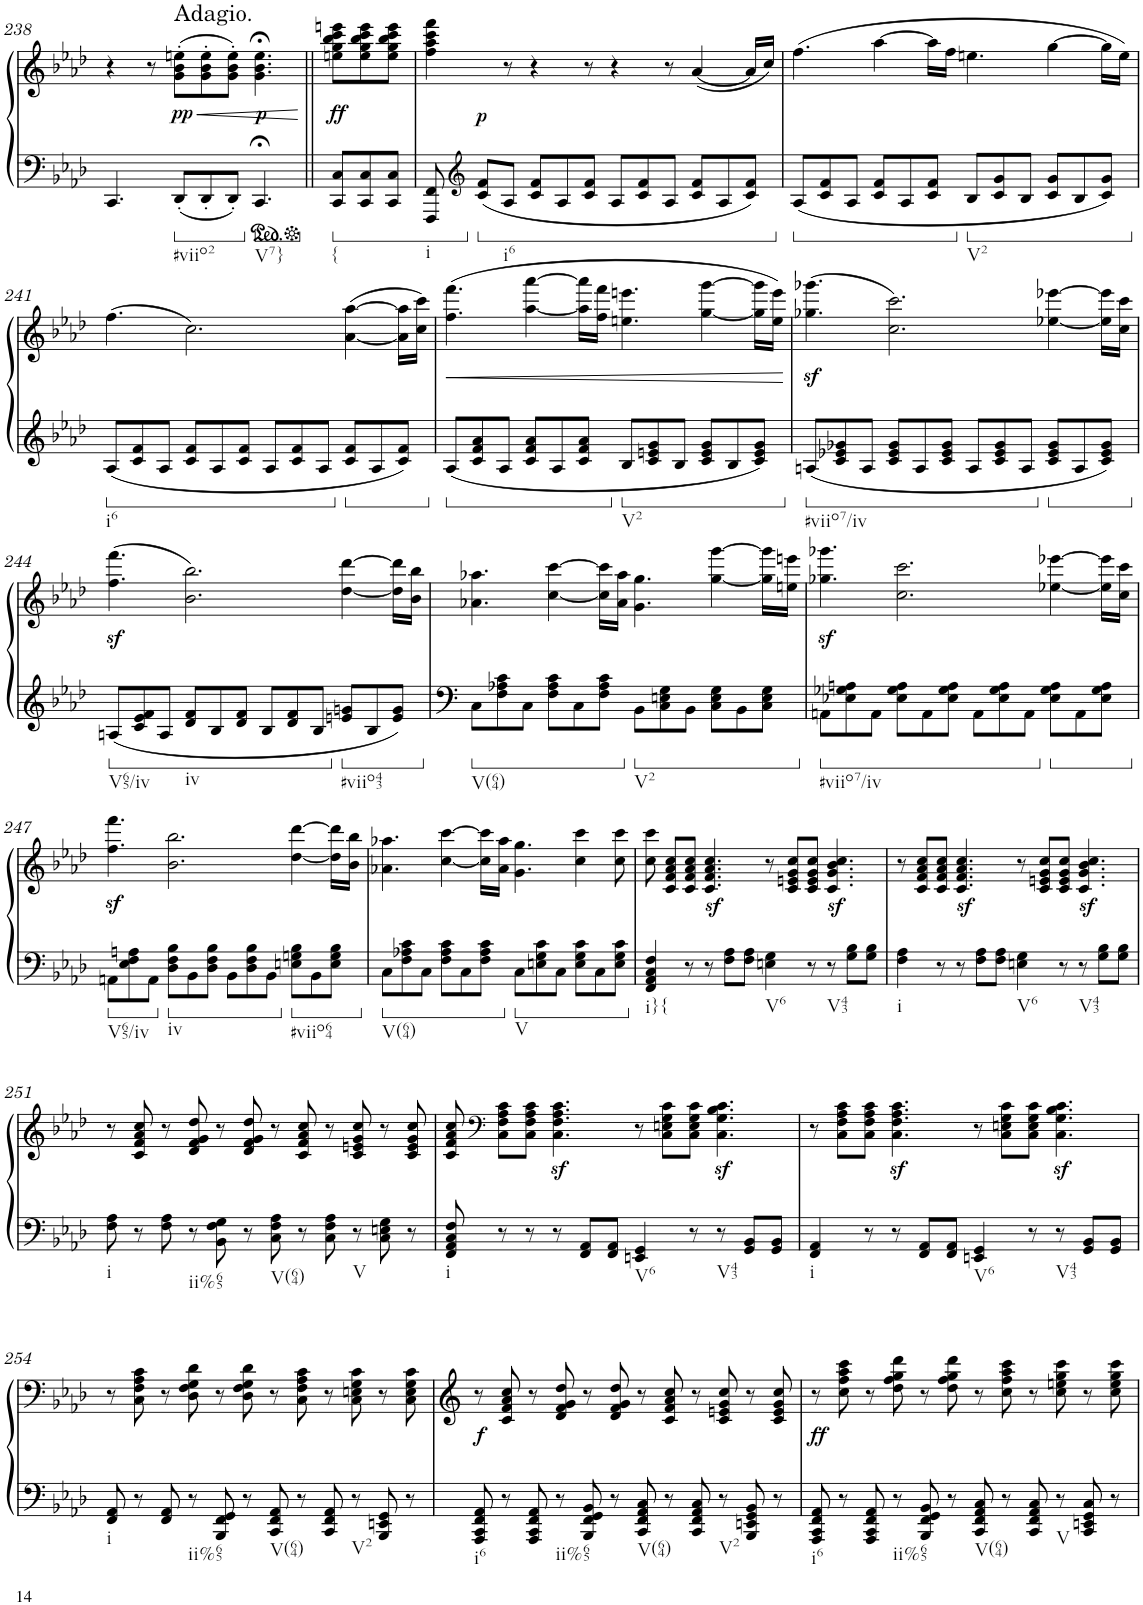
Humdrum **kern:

**kern	**kern	**dynam
*part1	*part1	*part1
*staff2	*staff1	*staff1/2
*I"Piano	*	*
*I'Pno.	*	*
!!LO:PB:g=z
*clefF4	*clefG2	*
*k[b-e-a-d-]	*k[b-e-a-d-]	*
*M12/8	*M12/8	*
=238	=238	=238
4.CC/	4r	.
.	8r	.
!	!LO:TX:a:t=Adagio.	!
!LO:TX:b:t=#viio2	!	!
!	!	!LO:HP:b
!	!	!LO:DY:n=1:b
8DD-'/L	(8g\' 8b-\' 8een\'L	< pp
8DD-'/	8g\' 8b-\' 8ee\'	.
8DD-'/J	8g\' 8b-\' 8ee\'J)	.
!LO:TX:b:t=V7}	!	!
!	!	!LO:DY:n=2:b
4.CC;</	4.g\;< 4.b-\;< 4.ee\;<	p
.	.	[
=238X1||	=238X1||	=238X1||
*	*ped	*
!LO:TX:b:t={	!	!
!	!	!LO:DY:b
8CC/ 8C/L	8een\ 8gg\ 8bb-\ 8ccc\ 8eeen\L	ff
8CC/ 8C/	8ee\ 8gg\ 8bb-\ 8ccc\ 8eee\	.
8CC/ 8C/J	8ee\ 8gg\ 8bb-\ 8ccc\ 8eee\J	.
=239	=239	=239
*	*^	*
!LO:TX:b:t=i	!	!	!
8FFF/ 8FF/	4ff\ 4aa-\ 4ccc\ 4fff\	8ryy	.
*clefG2	*	*	*
*Xped	*	*	*
!	!	!	!LO:DY:b
8c/ 8f/L	.	1ryy	p
!LO:TX:b:t=i6	!	!	!
8A-/J	8r	.	.
8c/ 8f/L	4r	.	.
8A-/	.	.	.
8c/ 8f/J	8r	.	.
8A-/L	4r	.	.
8c/ 8f/	.	.	.
8A-/J	8r	.	.
8c/ 8f/L	([4a-/	4.ryy	.
8A-/	.	.	.
8c/ 8f/J	16a-/LL]	.	.
.	16cc/JJ)	.	.
*	*v	*v	*
=240	=240	=240
8A-/L	(4.ff\	.
8c/ 8f/	.	.
8A-/J	.	.
8c/ 8f/L	[4aa-\	.
8A-/	.	.
8c/ 8f/J	16aa-\LL]	.
.	16ff\JJ	.
!LO:TX:b:t=V2	!	!
8B-/L	4.een\	.
8c/ 8g/	.	.
8B-/J	.	.
8c/ 8g/L	[4gg\	.
8B-/	.	.
8c/ 8g/J	16gg\LL]	.
.	16ee\JJ)	.
!!LO:LB:g=z
=241	=241	=241
!LO:TX:b:t=i6	!	!
8A-/L	(4.ff\	.
8c/ 8f/	.	.
8A-/J	.	.
8c/ 8f/L	2.cc\)	.
8A-/	.	.
8c/ 8f/J	.	.
8A-/L	.	.
8c/ 8f/	.	.
8A-/J	.	.
8c/ 8f/L	([4a-\ [4aa-\	.
8A-/	.	.
8c/ 8f/J	16a-\] 16aa-\]LL	.
.	16cc\ 16ccc\JJ)	.
=242	=242	=242
!	!	!LO:HP:b
8A-/L	(4.ff\ 4.fff\	<
8c/ 8f/ 8a-/	.	.
8A-/J	.	.
8c/ 8f/ 8a-/L	[4aa-\ [4aaa-\	.
8A-/	.	.
8c/ 8f/ 8a-/J	16aa-\] 16aaa-\]LL	.
.	16ff\ 16fff\JJ	.
!LO:TX:b:t=V2	!	!
8B-/L	4.een\ 4.eeen\	.
8c/ 8en/ 8g/	.	.
8B-/J	.	.
8c/ 8e/ 8g/L	[4gg\ [4ggg\	.
8B-/	.	.
8c/ 8e/ 8g/J	16gg\] 16ggg\]LL	.
.	16ee\ 16eee\JJ)	.
.	.	[
=243	=243	=243
!LO:TX:b:t=#viio7/iv	!	!
8An/L	(4.gg-X\z< 4.ggg-X\z<	.
8c/ 8e-X/ 8g-X/	.	.
8A/J	.	.
8c/ 8e-/ 8g-/L	2.cc\ 2.ccc\)	.
8A/	.	.
8c/ 8e-/ 8g-/J	.	.
8A/L	.	.
8c/ 8e-/ 8g-/	.	.
8A/J	.	.
8c/ 8e-/ 8g-/L	[4ee-X\ [4eee-X\	.
8A/	.	.
8c/ 8e-/ 8g-/J	16ee-\] 16eee-\]LL	.
.	16cc\ 16ccc\JJ	.
!!LO:LB:g=z
=244	=244	=244
!LO:TX:b:t=V65/iv	!	!
8An/L	(4.ff\z< 4.fff\z<	.
8c/ 8e-/ 8f/	.	.
8A/J	.	.
!LO:TX:b:t=iv	!	!
8d-/ 8f/L	2.b-\ 2.bb-\)	.
8B-/	.	.
8d-/ 8f/J	.	.
8B-/L	.	.
8d-/ 8f/	.	.
8B-/J	.	.
!LO:TX:b:t=#viio43	!	!
8en/ 8gn/L	[4dd-\ [4ddd-\	.
8B-/	.	.
8e/ 8g/J	16dd-\] 16ddd-\]LL	.
.	16b-\ 16bb-\JJ	.
=245	=245	=245
!LO:TX:b:t=V(64)	!	!
8C\L	4.a-X\ 4.aa-X\	.
8F\ 8A-X\ 8c\	.	.
8C\J	.	.
8F\ 8A-\ 8c\L	[4cc\ [4ccc\	.
8C\	.	.
8F\ 8A-\ 8c\J	16cc\] 16ccc\]LL	.
.	16a-\ 16aa-\JJ	.
!LO:TX:b:t=V2	!	!
8BB-\L	4.g\ 4.gg\	.
8C\ 8En\ 8G\	.	.
8BB-\J	.	.
8C\ 8E\ 8G\L	[4gg\ [4ggg\	.
8BB-\	.	.
8C\ 8E\ 8G\J	16gg\] 16ggg\]LL	.
.	16een\ 16eeen\JJ	.
=246	=246	=246
!LO:TX:b:t=#viio7/iv	!	!
8AAn\L	4.gg-X\z< 4.ggg-X\z<	.
8E-X\ 8G-X\ 8An\	.	.
8AA\J	.	.
8E-\ 8G-\ 8A\L	2.cc\ 2.ccc\	.
8AA\	.	.
8E-\ 8G-\ 8A\J	.	.
8AA\L	.	.
8E-\ 8G-\ 8A\	.	.
8AA\J	.	.
8E-\ 8G-\ 8A\L	[4ee-X\ [4eee-X\	.
8AA\	.	.
8E-\ 8G-\ 8A\J	16ee-\] 16eee-\]LL	.
.	16cc\ 16ccc\JJ	.
!!LO:LB:g=z
=247	=247	=247
!LO:TX:b:t=V65/iv	!	!
8AAn\L	4.ff\z< 4.fff\z<	.
8E-\ 8F\ 8An\	.	.
8AA\J	.	.
!LO:TX:b:t=iv	!	!
8D-\ 8F\ 8B-\L	2.b-\ 2.bb-\	.
8BB-\	.	.
8D-\ 8F\ 8B-\J	.	.
8BB-\L	.	.
8D-\ 8F\ 8B-\	.	.
8BB-\J	.	.
!LO:TX:b:t=#viio64	!	!
8En\ 8Gn\ 8B-\L	[4dd-\ [4ddd-\	.
8BB-\	.	.
8E\ 8G\ 8B-\J	16dd-\] 16ddd-\]LL	.
.	16b-\ 16bb-\JJ	.
=248	=248	=248
!LO:TX:b:t=V(64)	!	!
8C\L	4.a-X\ 4.aa-X\	.
8F\ 8A-X\ 8c\	.	.
8C\J	.	.
8F\ 8A-\ 8c\L	[4cc\ [4ccc\	.
8C\	.	.
8F\ 8A-\ 8c\J	16cc\] 16ccc\]LL	.
.	16a-\ 16aa-\JJ	.
!LO:TX:b:t=V	!	!
8C\L	4.g\ 4.gg\	.
8En\ 8G\ 8c\	.	.
8C\J	.	.
8E\ 8G\ 8c\L	4cc\ 4ccc\	.
8C\	.	.
8E\ 8G\ 8c\J	8cc\ 8ccc\	.
=249	=249	=249
!LO:TX:b:t=i}{	!	!
4FF/ 4AA-/ 4C/ 4F/	8cc\ 8ccc\	.
.	8c/ 8f/ 8a-/ 8cc/L	.
8r	8c/ 8f/ 8a-/ 8cc/J	.
8r	4.c/z< 4.f/z< 4.a-/z< 4.cc/z<	.
8F\ 8A-\L	.	.
8F\ 8A-\J	.	.
!LO:TX:b:t=V6	!	!
4En\ 4G\	8r	.
.	8c/ 8en/ 8g/ 8cc/L	.
8r	8c/ 8e/ 8g/ 8cc/J	.
!LO:TX:b:t=V43	!	!
8r	4.c/z< 4.g/z< 4.b-/z< 4.cc/z<	.
8G\ 8B-\L	.	.
8G\ 8B-\J	.	.
=250	=250	=250
!LO:TX:b:t=i	!	!
4F\ 4A-\	8r	.
.	8c/ 8f/ 8a-/ 8cc/L	.
8r	8c/ 8f/ 8a-/ 8cc/J	.
8r	4.c/z< 4.f/z< 4.a-/z< 4.cc/z<	.
8F\ 8A-\L	.	.
8F\ 8A-\J	.	.
!LO:TX:b:t=V6	!	!
4En\ 4G\	8r	.
.	8c/ 8en/ 8g/ 8cc/L	.
8r	8c/ 8e/ 8g/ 8cc/J	.
!LO:TX:b:t=V43	!	!
8r	4.c/z< 4.g/z< 4.b-/z< 4.cc/z<	.
8G\ 8B-\L	.	.
8G\ 8B-\J	.	.
!!LO:LB:g=z
=251	=251	=251
!LO:TX:b:t=i	!	!
8F\ 8A-\	8r	.
8r	8c/ 8f/ 8a-/ 8cc/	.
8F\ 8A-\	8r	.
!LO:TX:b:t=ii%65	!	!
8r	8d-/ 8f/ 8g/ 8dd-/	.
8BB-\ 8F\ 8G\	8r	.
8r	8d-/ 8f/ 8g/ 8dd-/	.
!LO:TX:b:t=V(64)	!	!
8C\ 8F\ 8A-\	8r	.
8r	8c/ 8f/ 8a-/ 8cc/	.
8C\ 8F\ 8A-\	8r	.
!LO:TX:b:t=V	!	!
8r	8c/ 8en/ 8g/ 8cc/	.
8C\ 8En\ 8G\	8r	.
8r	8c/ 8e/ 8g/ 8cc/	.
=252	=252	=252
!LO:TX:b:t=i	!	!
8FF/ 8AA-/ 8C/ 8F/	8c/ 8f/ 8a-/ 8cc/	.
*	*clefF4	*
8r	8C\ 8F\ 8A-\ 8c\L	.
8r	8C\ 8F\ 8A-\ 8c\J	.
8r	4.C\z< 4.F\z< 4.A-\z< 4.c\z<	.
8FF/ 8AA-/L	.	.
8FF/ 8AA-/J	.	.
!LO:TX:b:t=V6	!	!
4EEn/ 4GG/	8r	.
.	8C\ 8En\ 8G\ 8c\L	.
8r	8C\ 8E\ 8G\ 8c\J	.
!LO:TX:b:t=V43	!	!
8r	4.C\z< 4.G\z< 4.B-\z< 4.c\z<	.
8GG/ 8BB-/L	.	.
8GG/ 8BB-/J	.	.
=253	=253	=253
!LO:TX:b:t=i	!	!
4FF/ 4AA-/	8r	.
.	8C\ 8F\ 8A-\ 8c\L	.
8r	8C\ 8F\ 8A-\ 8c\J	.
8r	4.C\z< 4.F\z< 4.A-\z< 4.c\z<	.
8FF/ 8AA-/L	.	.
8FF/ 8AA-/J	.	.
!LO:TX:b:t=V6	!	!
4EEn/ 4GG/	8r	.
.	8C\ 8En\ 8G\ 8c\L	.
8r	8C\ 8E\ 8G\ 8c\J	.
!LO:TX:b:t=V43	!	!
8r	4.C\z< 4.G\z< 4.B-\z< 4.c\z<	.
8GG/ 8BB-/L	.	.
8GG/ 8BB-/J	.	.
!!LO:LB:g=z
=254	=254	=254
!LO:TX:b:t=i	!	!
8FF/ 8AA-/	8r	.
8r	8C\ 8F\ 8A-\ 8c\	.
8FF/ 8AA-/	8r	.
!LO:TX:b:t=ii%65	!	!
8r	8D-\ 8F\ 8G\ 8d-\	.
8BBB-/ 8FF/ 8GG/	8r	.
8r	8D-\ 8F\ 8G\ 8d-\	.
!LO:TX:b:t=V(64)	!	!
8CC/ 8FF/ 8AA-/	8r	.
8r	8C\ 8F\ 8A-\ 8c\	.
8CC/ 8FF/ 8AA-/	8r	.
!LO:TX:b:t=V2	!	!
8r	8C\ 8En\ 8G\ 8c\	.
8BBB-/ 8EEn/ 8GG/	8r	.
8r	8C\ 8E\ 8G\ 8c\	.
=255	=255	=255
!LO:TX:b:t=i6	!	!
!	!	!LO:DY:b
8AAA-/ 8CC/ 8FF/ 8AA-/	8r	f
8r	8c/ 8f/ 8a-/ 8cc/	.
8AAA-/ 8CC/ 8FF/ 8AA-/	8r	.
!LO:TX:b:t=ii%65	!	!
8r	8d-/ 8f/ 8g/ 8dd-/	.
8BBB-/ 8FF/ 8GG/ 8BB-/	8r	.
8r	8d-/ 8f/ 8g/ 8dd-/	.
!LO:TX:b:t=V(64)	!	!
8CC/ 8FF/ 8AA-/ 8C/	8r	.
8r	8c/ 8f/ 8a-/ 8cc/	.
8CC/ 8FF/ 8AA-/ 8C/	8r	.
!LO:TX:b:t=V2	!	!
8r	8c/ 8en/ 8g/ 8cc/	.
8BBB-/ 8EEn/ 8GG/ 8BB-/	8r	.
8r	8c/ 8e/ 8g/ 8cc/	.
=256	=256	=256
!LO:TX:b:t=i6	!	!
!	!	!LO:DY:b
8AAA-/ 8CC/ 8FF/ 8AA-/	8r	ff
8r	8cc\ 8ff\ 8aa-\ 8ccc\	.
8AAA-/ 8CC/ 8FF/ 8AA-/	8r	.
!LO:TX:b:t=ii%65	!	!
8r	8dd-\ 8ff\ 8gg\ 8ddd-\	.
8BBB-/ 8FF/ 8GG/ 8BB-/	8r	.
8r	8dd-\ 8ff\ 8gg\ 8ddd-\	.
!LO:TX:b:t=V(64)	!	!
8CC/ 8FF/ 8AA-/ 8C/	8r	.
8r	8cc\ 8ff\ 8aa-\ 8ccc\	.
8CC/ 8FF/ 8AA-/ 8C/	8r	.
!LO:TX:b:t=V	!	!
8r	8cc\ 8een\ 8gg\ 8ccc\	.
8CC/ 8EEn/ 8GG/ 8C/	8r	.
8r	8cc\ 8ee\ 8gg\ 8ccc\	.
=	=	=
*-	*-	*-
